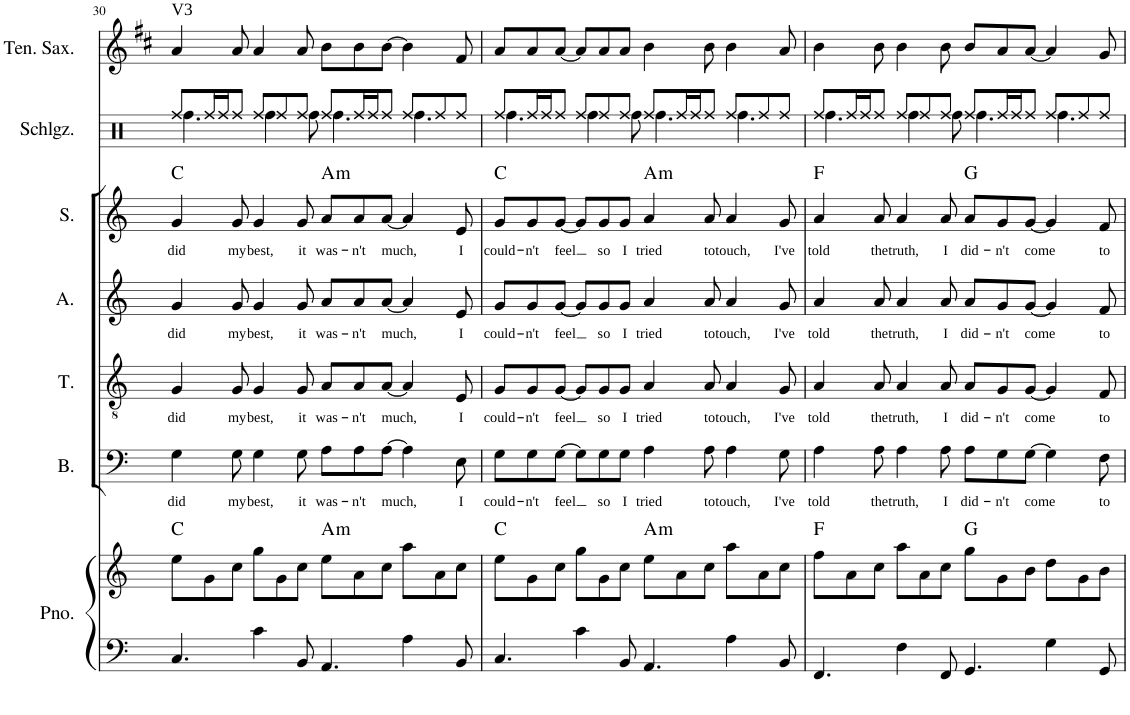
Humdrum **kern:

**kern	**kern	**harte	**kern	**text	**kern	**text	**kern	**text	**kern	**text	**harte	**kern	**kern
*part7	*part7	*part7	*part6	*part6	*part5	*part5	*part4	*part4	*part3	*part3	*part3	*part2	*part1
*staff8	*staff7	*	*staff6	*staff6	*staff5	*staff5	*staff4	*staff4	*staff3	*staff3	*	*staff2	*staff1
*I"Piano	*	*	*I"Bass	*	*I"Tenor	*	*I"Alto	*	*I"Soprano	*	*	*I"Schlagzeug	*I"Tenor Saxophone
*I'Pno.	*	*	*I'B.	*	*I'T.	*	*I'A.	*	*I'S.	*	*	*I'Schlgz.	*I'Ten. Sax.
!!LO:PB:g=z
*clefF4	*clefG2	*	*clefF4	*	*clefGv2	*	*clefG2	*	*clefG2	*	*	*clefX	*clefG2
*	*	*	*	*	*Trd7c12	*	*	*	*	*	*	*	*Trd1c2
*k[]	*k[]	*	*k[]	*	*k[]	*	*k[]	*	*k[]	*	*	*k[]	*k[f#c#]
*C:	*C:	*	*C:	*	*C:	*	*C:	*	*C:	*	*	*	*D:
*M12/8	*M12/8	*	*M12/8	*	*M12/8	*	*M12/8	*	*M12/8	*	*	*M12/8	*M12/8
=30	=30	=30	=30	=30	=30	=30	=30	=30	=30	=30	=30	=30	=30
!	!	!	!	!	!	!	!	!	!	!	!	!	!LO:TX:a:t=V3
!	!	!	!	!LO:LY:b	!	!LO:LY:b	!	!LO:LY:b	!	!LO:LY:b	!	!	!
*	*	*	*	*	*	*	*	*	*	*	*	*^	*
4.C/	8ee\L	C:maj	4G\	did	4G/	did	4g/	did	4g/	did	C:maj	8Rff/L	4.Rff\	4a/
.	8g\	.	.	.	.	.	.	.	.	.	.	16Rff/L	.	.
.	.	.	.	.	.	.	.	.	.	.	.	16Rff/J	.	.
!	!	!	!	!LO:LY:b	!	!LO:LY:b	!	!LO:LY:b	!	!LO:LY:b	!	!	!	!
.	8cc\J	.	8G\	my	8G/	my	8g/	my	8g/	my	.	8Rff/J	.	8a/
!	!	!	!	!LO:LY:b	!	!LO:LY:b	!	!LO:LY:b	!	!LO:LY:b	!	!	!	!
4c\	8gg\L	.	4G\	best,	4G/	best,	4g/	best,	4g/	best,	.	8Rff/L	4Rff\	4a/
.	8g\	.	.	.	.	.	.	.	.	.	.	8Rff/	.	.
!	!	!	!	!LO:LY:b	!	!LO:LY:b	!	!LO:LY:b	!	!LO:LY:b	!	!	!	!
8BB/	8cc\J	.	8G\	it	8G/	it	8g/	it	8g/	it	.	8Rff/J	8Rff\	8a/
!	!	!LO:H:kt=m	!	!LO:LY:b	!	!LO:LY:b	!	!LO:LY:b	!	!LO:LY:b	!LO:H:kt=m	!	!	!
4.AA/	8ee\L	A:min	8A\L	was-	8A/L	was-	8a/L	was-	8a/L	was-	A:min	8Rff/L	4.Rff\	8b\L
!	!	!	!	!LO:LY:b	!	!LO:LY:b	!	!LO:LY:b	!	!LO:LY:b	!	!	!	!
.	8a\	.	8A\	-n't	8A/	-n't	8a/	-n't	8a/	-n't	.	16Rff/L	.	8b\
.	.	.	.	.	.	.	.	.	.	.	.	16Rff/J	.	.
!	!	!	!	!LO:LY:b	!	!LO:LY:b	!	!LO:LY:b	!	!LO:LY:b	!	!	!	!
.	8cc\J	.	[>8A\J	much,	[<8A/J	much,	[<8a/J	much,	[<8a/J	much,	.	8Rff/J	.	[>8b\J
4A\	8aa\L	.	4A\]	.	4A/]	.	4a/]	.	4a/]	.	.	8Rff/L	4.Rff\	4b\]
.	8a\	.	.	.	.	.	.	.	.	.	.	8Rff/	.	.
!	!	!	!	!LO:LY:b	!	!LO:LY:b	!	!LO:LY:b	!	!LO:LY:b	!	!	!	!
8BB/	8cc\J	.	8E\	I	8E/	I	8e/	I	8e/	I	.	8Rff/J	.	8f#/
=31	=31	=31	=31	=31	=31	=31	=31	=31	=31	=31	=31	=31	=31	=31
!	!	!	!	!LO:LY:b	!	!LO:LY:b	!	!LO:LY:b	!	!LO:LY:b	!	!	!	!
4.C/	8ee\L	C:maj	8G\L	could-	8G/L	could-	8g/L	could-	8g/L	could-	C:maj	8Rff/L	4.Rff\	8a/L
!	!	!	!	!LO:LY:b	!	!LO:LY:b	!	!LO:LY:b	!	!LO:LY:b	!	!	!	!
.	8g\	.	8G\	-n't	8G/	-n't	8g/	-n't	8g/	-n't	.	16Rff/L	.	8a/
.	.	.	.	.	.	.	.	.	.	.	.	16Rff/J	.	.
!	!	!	!	!LO:LY:b	!	!LO:LY:b	!	!LO:LY:b	!	!LO:LY:b	!	!	!	!
.	8cc\J	.	[>8G\J	feel	[<8G/J	feel	[<8g/J	feel	[<8g/J	feel	.	8Rff/J	.	[<8a/J
4c\	8gg\L	.	8G\L]	.	8G/L]	.	8g/L]	.	8g/L]	.	.	8Rff/L	4Rff\	8a/L]
!	!	!	!	!LO:LY:b	!	!LO:LY:b	!	!LO:LY:b	!	!LO:LY:b	!	!	!	!
.	8g\	.	8G\	so	8G/	so	8g/	so	8g/	so	.	8Rff/	.	8a/
!	!	!	!	!LO:LY:b	!	!LO:LY:b	!	!LO:LY:b	!	!LO:LY:b	!	!	!	!
8BB/	8cc\J	.	8G\J	I	8G/J	I	8g/J	I	8g/J	I	.	8Rff/J	8Rff\	8a/J
!	!	!LO:H:kt=m	!	!LO:LY:b	!	!LO:LY:b	!	!LO:LY:b	!	!LO:LY:b	!LO:H:kt=m	!	!	!
4.AA/	8ee\L	A:min	4A\	tried	4A/	tried	4a/	tried	4a/	tried	A:min	8Rff/L	4.Rff\	4b\
.	8a\	.	.	.	.	.	.	.	.	.	.	16Rff/L	.	.
.	.	.	.	.	.	.	.	.	.	.	.	16Rff/J	.	.
!	!	!	!	!LO:LY:b	!	!LO:LY:b	!	!LO:LY:b	!	!LO:LY:b	!	!	!	!
.	8cc\J	.	8A\	to	8A/	to	8a/	to	8a/	to	.	8Rff/J	.	8b\
!	!	!	!	!LO:LY:b	!	!LO:LY:b	!	!LO:LY:b	!	!LO:LY:b	!	!	!	!
4A\	8aa\L	.	4A\	touch,	4A/	touch,	4a/	touch,	4a/	touch,	.	8Rff/L	4.Rff\	4b\
.	8a\	.	.	.	.	.	.	.	.	.	.	8Rff/	.	.
!	!	!	!	!LO:LY:b	!	!LO:LY:b	!	!LO:LY:b	!	!LO:LY:b	!	!	!	!
8BB/	8cc\J	.	8G\	I've	8G/	I've	8g/	I've	8g/	I've	.	8Rff/J	.	8a/
=32	=32	=32	=32	=32	=32	=32	=32	=32	=32	=32	=32	=32	=32	=32
!	!	!	!	!LO:LY:b	!	!LO:LY:b	!	!LO:LY:b	!	!LO:LY:b	!	!	!	!
4.FF/	8ff\L	F:maj	4A\	told	4A/	told	4a/	told	4a/	told	F:maj	8Rff/L	4.Rff\	4b\
.	8a\	.	.	.	.	.	.	.	.	.	.	16Rff/L	.	.
.	.	.	.	.	.	.	.	.	.	.	.	16Rff/J	.	.
!	!	!	!	!LO:LY:b	!	!LO:LY:b	!	!LO:LY:b	!	!LO:LY:b	!	!	!	!
.	8cc\J	.	8A\	the	8A/	the	8a/	the	8a/	the	.	8Rff/J	.	8b\
!	!	!	!	!LO:LY:b	!	!LO:LY:b	!	!LO:LY:b	!	!LO:LY:b	!	!	!	!
4F\	8aa\L	.	4A\	truth,	4A/	truth,	4a/	truth,	4a/	truth,	.	8Rff/L	4Rff\	4b\
.	8a\	.	.	.	.	.	.	.	.	.	.	8Rff/	.	.
!	!	!	!	!LO:LY:b	!	!LO:LY:b	!	!LO:LY:b	!	!LO:LY:b	!	!	!	!
8FF/	8cc\J	.	8A\	I	8A/	I	8a/	I	8a/	I	.	8Rff/J	8Rff\	8b\
!	!	!	!	!LO:LY:b	!	!LO:LY:b	!	!LO:LY:b	!	!LO:LY:b	!	!	!	!
4.GG/	8gg\L	G:maj	8A\L	did-	8A/L	did-	8a/L	did-	8a/L	did-	G:maj	8Rff/L	4.Rff\	8b/L
!	!	!	!	!LO:LY:b	!	!LO:LY:b	!	!LO:LY:b	!	!LO:LY:b	!	!	!	!
.	8g\	.	8G\	-n't	8G/	-n't	8g/	-n't	8g/	-n't	.	16Rff/L	.	8a/
.	.	.	.	.	.	.	.	.	.	.	.	16Rff/J	.	.
!	!	!	!	!LO:LY:b	!	!LO:LY:b	!	!LO:LY:b	!	!LO:LY:b	!	!	!	!
.	8b\J	.	[>8G\J	come	[<8G/J	come	[<8g/J	come	[<8g/J	come	.	8Rff/J	.	[<8a/J
4G\	8dd\L	.	4G\]	.	4G/]	.	4g/]	.	4g/]	.	.	8Rff/L	4.Rff\	4a/]
.	8g\	.	.	.	.	.	.	.	.	.	.	8Rff/	.	.
!	!	!	!	!LO:LY:b	!	!LO:LY:b	!	!LO:LY:b	!	!LO:LY:b	!	!	!	!
8GG/	8b\J	.	8F\	to	8F/	to	8f/	to	8f/	to	.	8Rff/J	.	8g/
*	*	*	*	*	*	*	*	*	*	*	*	*v	*v	*
=	=	=	=	=	=	=	=	=	=	=	=	=	=
*-	*-	*-	*-	*-	*-	*-	*-	*-	*-	*-	*-	*-	*-
